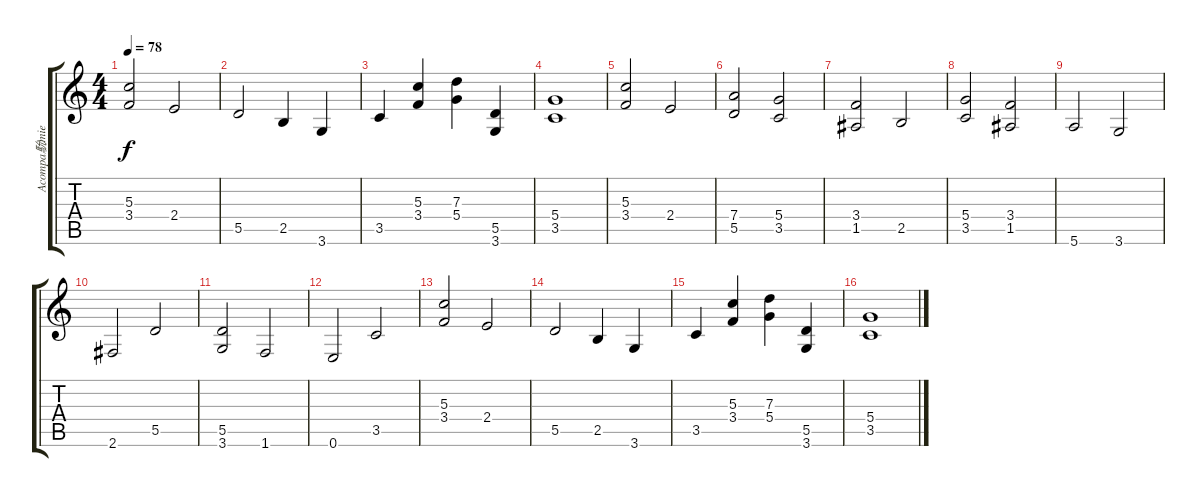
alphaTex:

\track ("Acompa馻miento" "Acompa馻mie") {instrument distortionguitar}
\staff {score tabs}
\tuning (E4 B3 G3 D3 A2 E2) {hide}
\ts (4 4)
\tempo 78
\clef g2
\ks c
(5.3 3.4).2{dy f} 2.4.2 |
5.5.2 2.5.4 3.6.4 |
3.5.4 (5.3 3.4).4 (7.3 5.4).4 (5.5 3.6).4 |
(5.4 3.5).1 |
(5.3 3.4).2{volume 1} 2.4.2 |
(7.4 5.5).2 (5.4 3.5).2 |
(3.4 1.5).2 2.5.2 |
(5.4 3.5).2 (3.4 1.5).2 |
5.6.2 3.6.2 |
2.6.2 5.5.2 |
(5.5 3.6).2 1.6.2 |
0.6.2{volume 0} 3.5.2 |
(5.3 3.4).2 2.4.2 |
5.5.2 2.5.4 3.6.4 |
3.5.4 (5.3 3.4).4 (7.3 5.4).4 (5.5 3.6).4 |
(5.4 3.5).1
